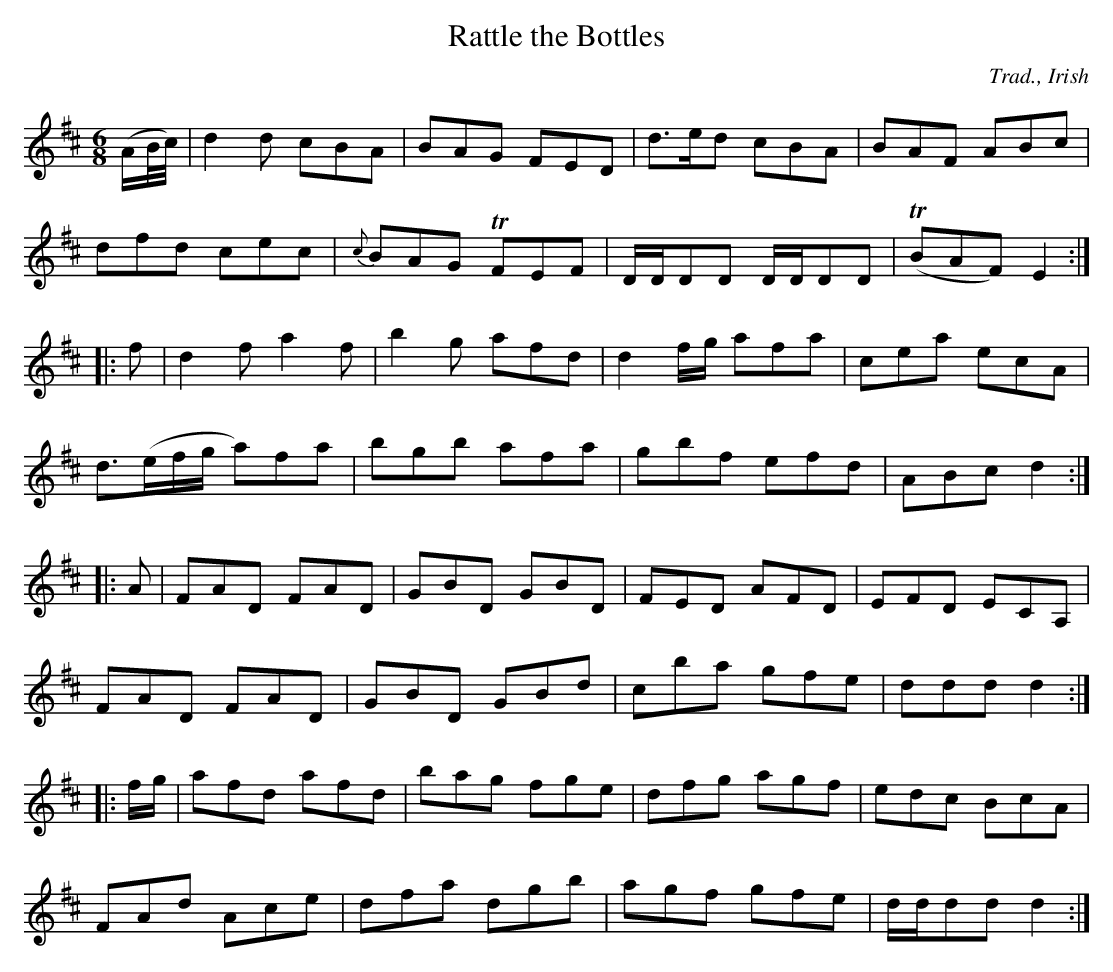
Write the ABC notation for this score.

X:1
T:Rattle the Bottles
C:Trad., Irish
L:1/8
M:6/8
K:D
(A/B/4c/4)|d2d         cBA |   BAG  FED|d>ed    cBA   |  BAF   ABc |
           dfd         cec |{c }BAG TFEF|D/D/DD  D/D/DD|(TBAF)  E2 :|
|:f       |d2f         a2f |   b2g  afd|d2 f/g/ afa   |  cea   ecA |
           d3/2(e/f/g/ a)fa|   bgb  afa|gbf     efd   |  ABc   d2 :|
|:A       |FAD         FAD |   GBD  GBD|FED     AFD   |  EFD   ECA,|
           FAD         FAD |   GBD  GBd|cba     gfe   |  ddd   d2 :|
|:f/g/    |afd         afd |   bag  fge|dfg     agf   |  edc   BcA |
           FAd         Ace |   dfa  dgb|agf     gfe   | d/d/dd d2 :|
